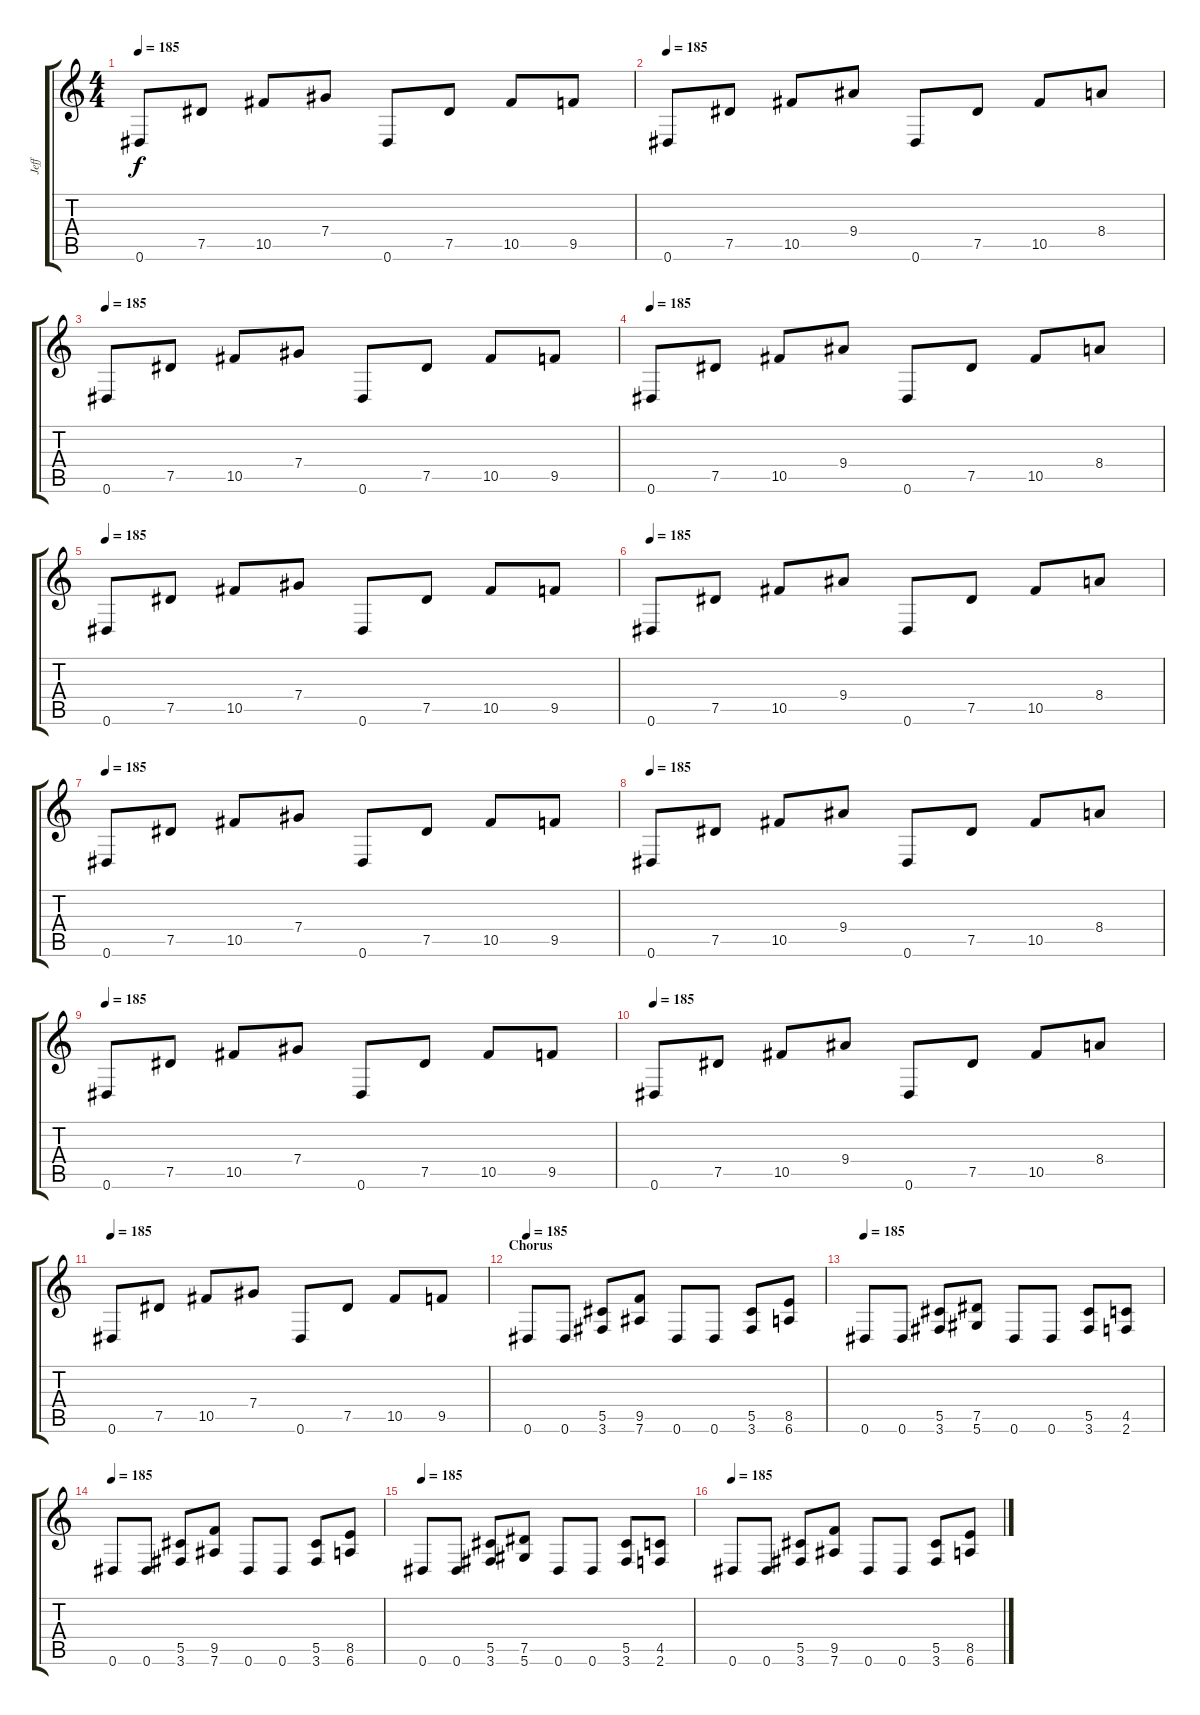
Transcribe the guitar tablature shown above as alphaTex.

\track ("Jeff" "Jeff") {instrument distortionguitar}
\staff {score tabs}
\tuning (Eb4 Bb3 Gb3 Db3 Ab2 Eb2) {hide}
\ts (4 4)
\tempo 185
\clef g2
\ks c
0.6.8{dy f} 7.5.8 10.5.8 7.4.8 0.6.8 7.5.8 10.5.8 9.5.8 |
\tempo 185
0.6.8 7.5.8 10.5.8 9.4.8 0.6.8 7.5.8 10.5.8 8.4.8 |
\tempo 185
0.6.8 7.5.8 10.5.8 7.4.8 0.6.8 7.5.8 10.5.8 9.5.8 |
\tempo 185
0.6.8 7.5.8 10.5.8 9.4.8 0.6.8 7.5.8 10.5.8 8.4.8 |
\tempo 185
0.6.8 7.5.8 10.5.8 7.4.8 0.6.8 7.5.8 10.5.8 9.5.8 |
\tempo 185
0.6.8 7.5.8 10.5.8 9.4.8 0.6.8 7.5.8 10.5.8 8.4.8 |
\tempo 185
0.6.8 7.5.8 10.5.8 7.4.8 0.6.8 7.5.8 10.5.8 9.5.8 |
\tempo 185
0.6.8 7.5.8 10.5.8 9.4.8 0.6.8 7.5.8 10.5.8 8.4.8 |
\tempo 185
0.6.8 7.5.8 10.5.8 7.4.8 0.6.8 7.5.8 10.5.8 9.5.8 |
\tempo 185
0.6.8 7.5.8 10.5.8 9.4.8 0.6.8 7.5.8 10.5.8 8.4.8 |
\tempo 185
0.6.8 7.5.8 10.5.8 7.4.8 0.6.8 7.5.8 10.5.8 9.5.8 |
\section ("" "Chorus")
\tempo 185
0.6.8 0.6.8 (5.5 3.6).8 (9.5 7.6).8 0.6.8 0.6.8 (5.5 3.6).8 (8.5 6.6).8 |
\tempo 185
0.6.8 0.6.8 (5.5 3.6).8 (7.5 5.6).8 0.6.8 0.6.8 (5.5 3.6).8 (4.5 2.6).8 |
\tempo 185
0.6.8 0.6.8 (5.5 3.6).8 (9.5 7.6).8 0.6.8 0.6.8 (5.5 3.6).8 (8.5 6.6).8 |
\tempo 185
0.6.8 0.6.8 (5.5 3.6).8 (7.5 5.6).8 0.6.8 0.6.8 (5.5 3.6).8 (4.5 2.6).8 |
\tempo 185
0.6.8 0.6.8 (5.5 3.6).8 (9.5 7.6).8 0.6.8 0.6.8 (5.5 3.6).8 (8.5 6.6).8
